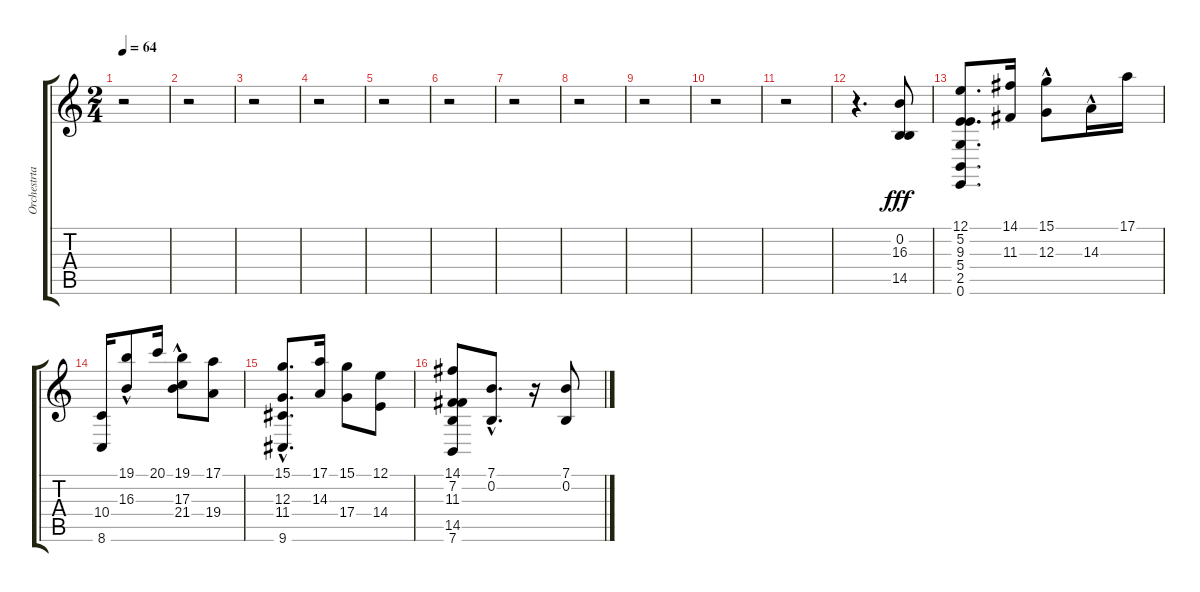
\track ("Orchestrta" "Orchestrta") {instrument churchorgan}
\staff {score tabs}
\tuning (E4 B3 G3 D3 A2 E2) {hide}
\ts (2 4)
\tempo 64
\clef g2
\ks c
r.2{dy fff} |
r.2 |
r.2 |
r.2 |
r.2 |
r.2 |
r.2 |
r.2 |
r.2 |
r.2 |
r.2 |
r.4{d} (0.2 16.3 14.5).8 |
(12.1 5.2 9.3 5.4 2.5 0.6).8{d} (14.1 11.3).16 (15.1{hac} 12.3{hac}).8 14.3{hac}.16 17.1.16 |
(10.4 8.6).16 (19.1{hac} 16.3{hac}).8 20.1.16 (19.1 17.3 21.4{hac}).8 (17.1 19.4).8 |
(15.1 12.3{hac} 11.4 9.6).8{d} (17.1 14.3).16 (15.1 17.4).8 (12.1 14.4).8 |
(14.1 7.2 11.3 14.5 7.6).8 (7.1{hac} 0.2{hac}).8{d} r.16 (7.1 0.2).8
